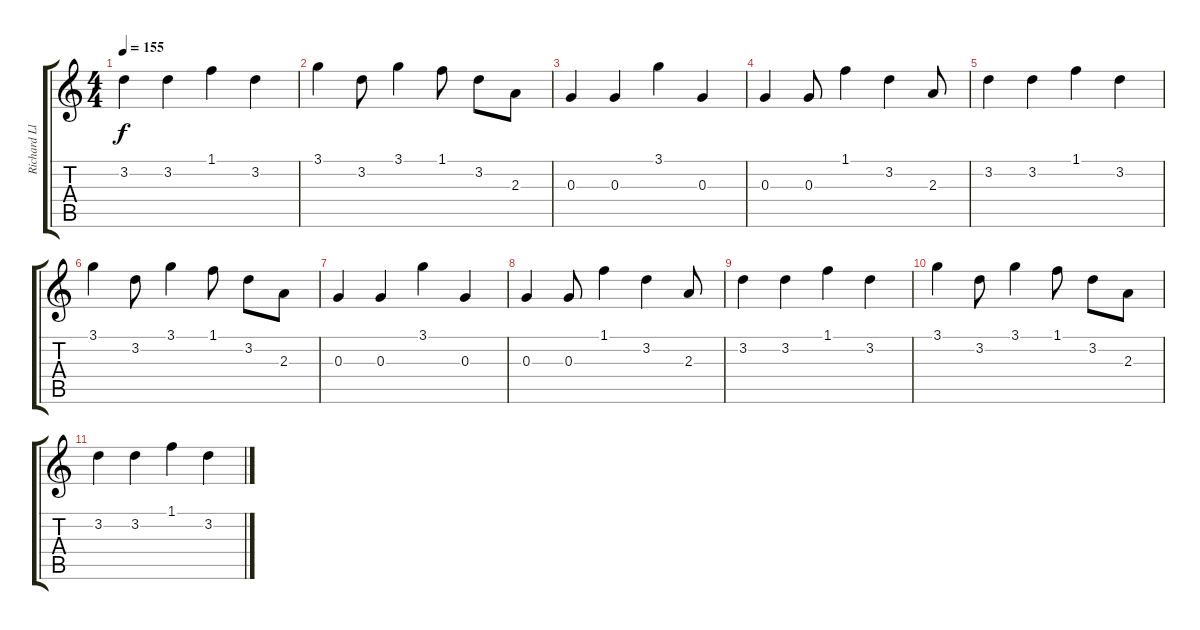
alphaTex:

\track ("Richard Lloyd" "Richard Ll") {instrument electricguitarclean}
\staff {score tabs}
\tuning (E4 B3 G3 D3 A2 E2) {hide}
\ts (4 4)
\tempo 155
\clef g2
\ks c
3.2.4{dy f} 3.2.4 1.1.4 3.2.4 |
3.1.4 3.2.8 3.1.4 1.1.8 3.2.8 2.3.8 |
0.3.4 0.3.4 3.1.4 0.3.4 |
0.3.4 0.3.8 1.1.4 3.2.4 2.3.8 |
3.2.4 3.2.4 1.1.4 3.2.4 |
3.1.4 3.2.8 3.1.4 1.1.8 3.2.8 2.3.8 |
0.3.4 0.3.4 3.1.4 0.3.4 |
0.3.4 0.3.8 1.1.4 3.2.4 2.3.8 |
3.2.4 3.2.4 1.1.4 3.2.4 |
3.1.4 3.2.8 3.1.4 1.1.8 3.2.8 2.3.8 |
3.2.4 3.2.4 1.1.4 3.2.4
